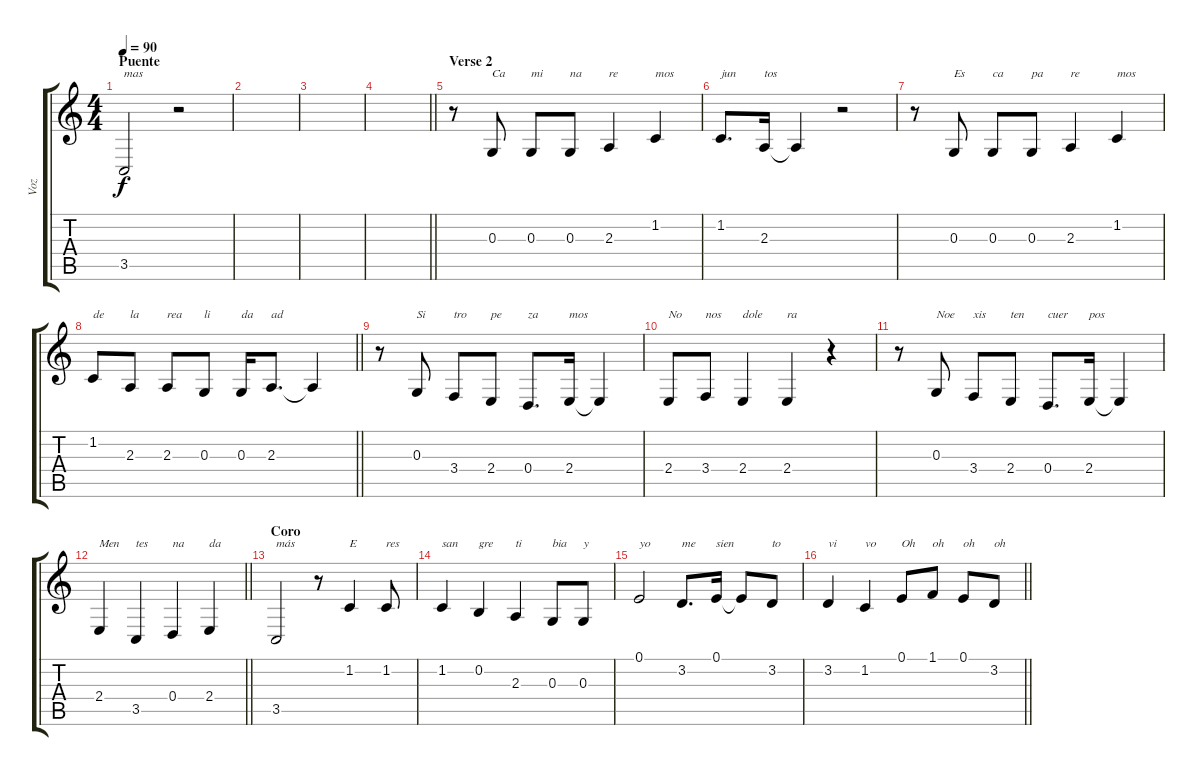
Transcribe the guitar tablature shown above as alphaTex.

\track ("Voz" "Voz") {solo instrument acousticgrandpiano}
\staff {score tabs}
\tuning (E4 B3 G3 D3 A2 E2) {hide}
\ts (4 4)
\section ("" "Puente")
\tempo 90
\clef g2
\ks c
3.5.2{txt "mas" dy f} r.2 |
|
|
\barLineRight lightlight
|
\section ("" "Verse 2")
r.8 0.3.8{txt "Ca"} 0.3.8{txt "mi"} 0.3.8{txt "na"} 2.3.4{txt "re"} 1.2.4{txt "mos"} |
1.2.8{d txt "jun"} 2.3.16{txt "tos"} 2.3{t}.4 r.2 |
r.8 0.3.8{txt "Es"} 0.3.8{txt "ca"} 0.3.8{txt "pa"} 2.3.4{txt "re"} 1.2.4{txt "mos"} |
\barLineRight lightlight
1.2.8{txt "de"} 2.3.8{txt "la"} 2.3.8{txt "rea"} 0.3.8{txt "li"} 0.3.16{txt "da"} 2.3.8{d txt "ad"} 2.3{t}.4 |
r.8 0.3.8{txt "Si"} 3.4.8{txt "tro"} 2.4.8{txt "pe"} 0.4.8{d txt "za"} 2.4.16{txt "mos"} 2.4{t}.4 |
2.4.8{txt "No"} 3.4.8{txt "nos"} 2.4.4{txt "dole"} 2.4.4{txt "ra"} r.4 |
r.8 0.3.8{txt "Noe"} 3.4.8{txt "xis"} 2.4.8{txt "ten"} 0.4.8{d txt "cuer"} 2.4.16{txt "pos"} 2.4{t}.4 |
\barLineRight lightlight
2.4.4{txt "Men"} 3.5.4{txt "tes"} 0.4.4{txt "na"} 2.4.4{txt "da"} |
\section ("" "Coro ")
3.5.2{txt "más"} r.8 1.2.4{txt "E"} 1.2.8{txt "res"} |
1.2.4{txt "san"} 0.2.4{txt "gre"} 2.3.4{txt "ti"} 0.3.8{txt "bia"} 0.3.8{txt "y"} |
0.1.2{txt "yo"} 3.2.8{d txt "me"} 0.1.16{txt "sien"} 0.1{t}.8 3.2.8{txt "to"} |
\barLineRight lightlight
3.2.4{txt "vi"} 1.2.4{txt "vo"} 0.1.8{txt "Oh"} 1.1.8{txt "oh"} 0.1.8{txt "oh"} 3.2.8{txt "oh"}
